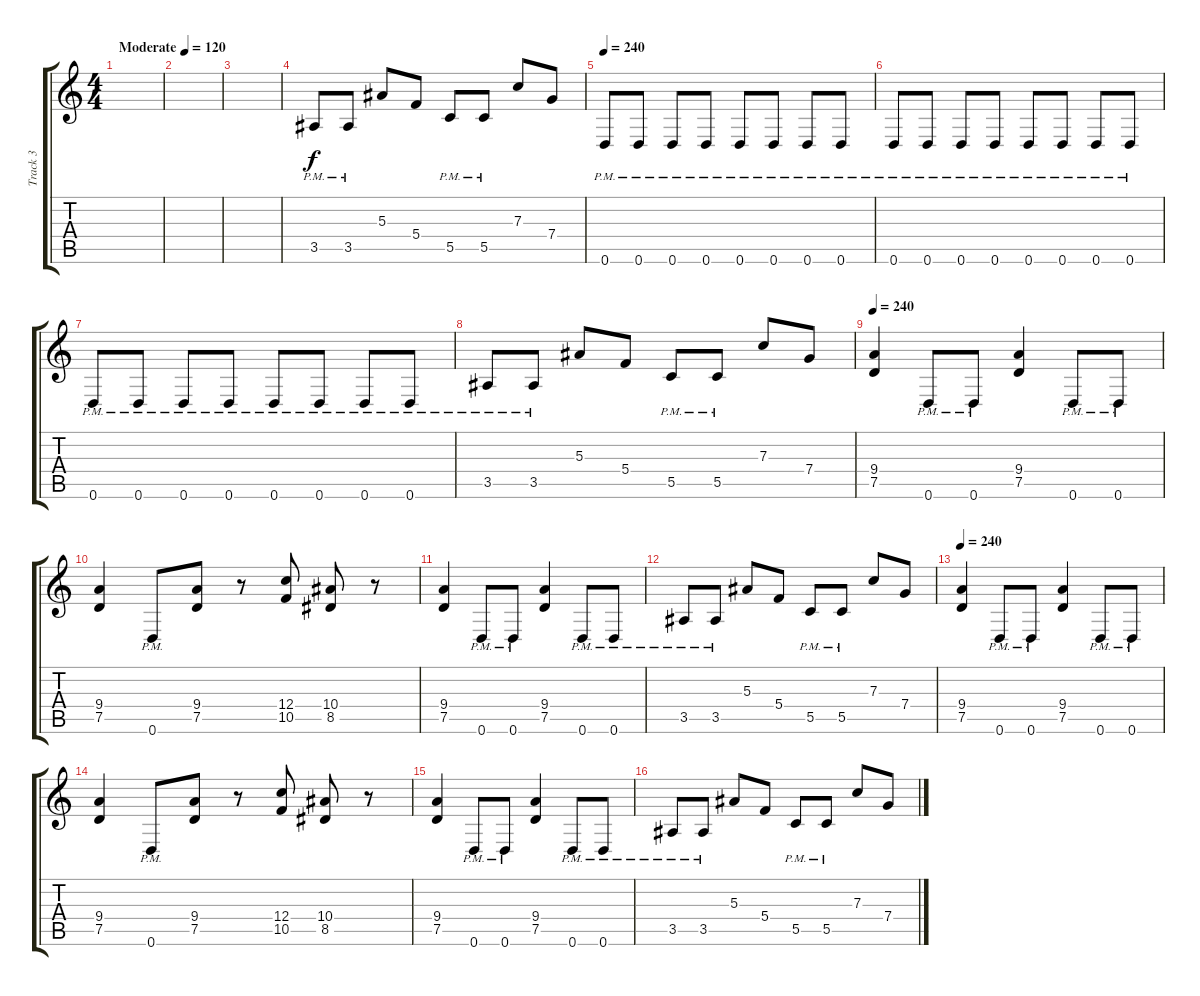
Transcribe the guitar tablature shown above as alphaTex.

\track ("Track 3" "Track 3") {instrument distortionguitar}
\staff {score tabs}
\tuning (D4 A3 F3 C3 G2 D2) {hide}
\ts (4 4)
\tempo (120 "Moderate")
\tempo 240
\tempo (120 "Moderate")
\clef g2
\ks c
|
|
|
3.5{pm}.8 3.5{pm}.8 5.3.8 5.4.8 5.5{pm}.8 5.5{pm}.8 7.3.8 7.4.8 |
\tempo 240
0.6{pm}.8 0.6{pm}.8 0.6{pm}.8 0.6{pm}.8 0.6{pm}.8 0.6{pm}.8 0.6{pm}.8 0.6{pm}.8 |
0.6{pm}.8 0.6{pm}.8 0.6{pm}.8 0.6{pm}.8 0.6{pm}.8 0.6{pm}.8 0.6{pm}.8 0.6{pm}.8 |
0.6{pm}.8 0.6{pm}.8 0.6{pm}.8 0.6{pm}.8 0.6{pm}.8 0.6{pm}.8 0.6{pm}.8 0.6{pm}.8 |
3.5{pm}.8 3.5{pm}.8 5.3.8 5.4.8 5.5{pm}.8 5.5{pm}.8 7.3.8 7.4.8 |
\tempo 240
(9.4 7.5).4 0.6{pm}.8 0.6{pm}.8 (9.4 7.5).4 0.6{pm}.8 0.6{pm}.8 |
(9.4 7.5).4 0.6{pm}.8 (9.4 7.5).8 r.8 (12.4 10.5).8 (10.4 8.5).8 r.8 |
(9.4 7.5).4 0.6{pm}.8 0.6{pm}.8 (9.4 7.5).4 0.6{pm}.8 0.6{pm}.8 |
3.5{pm}.8 3.5{pm}.8 5.3.8 5.4.8 5.5{pm}.8 5.5{pm}.8 7.3.8 7.4.8 |
\tempo 240
(9.4 7.5).4 0.6{pm}.8 0.6{pm}.8 (9.4 7.5).4 0.6{pm}.8 0.6{pm}.8 |
(9.4 7.5).4 0.6{pm}.8 (9.4 7.5).8 r.8 (12.4 10.5).8 (10.4 8.5).8 r.8 |
(9.4 7.5).4 0.6{pm}.8 0.6{pm}.8 (9.4 7.5).4 0.6{pm}.8 0.6{pm}.8 |
3.5{pm}.8 3.5{pm}.8 5.3.8 5.4.8 5.5{pm}.8 5.5{pm}.8 7.3.8 7.4.8
